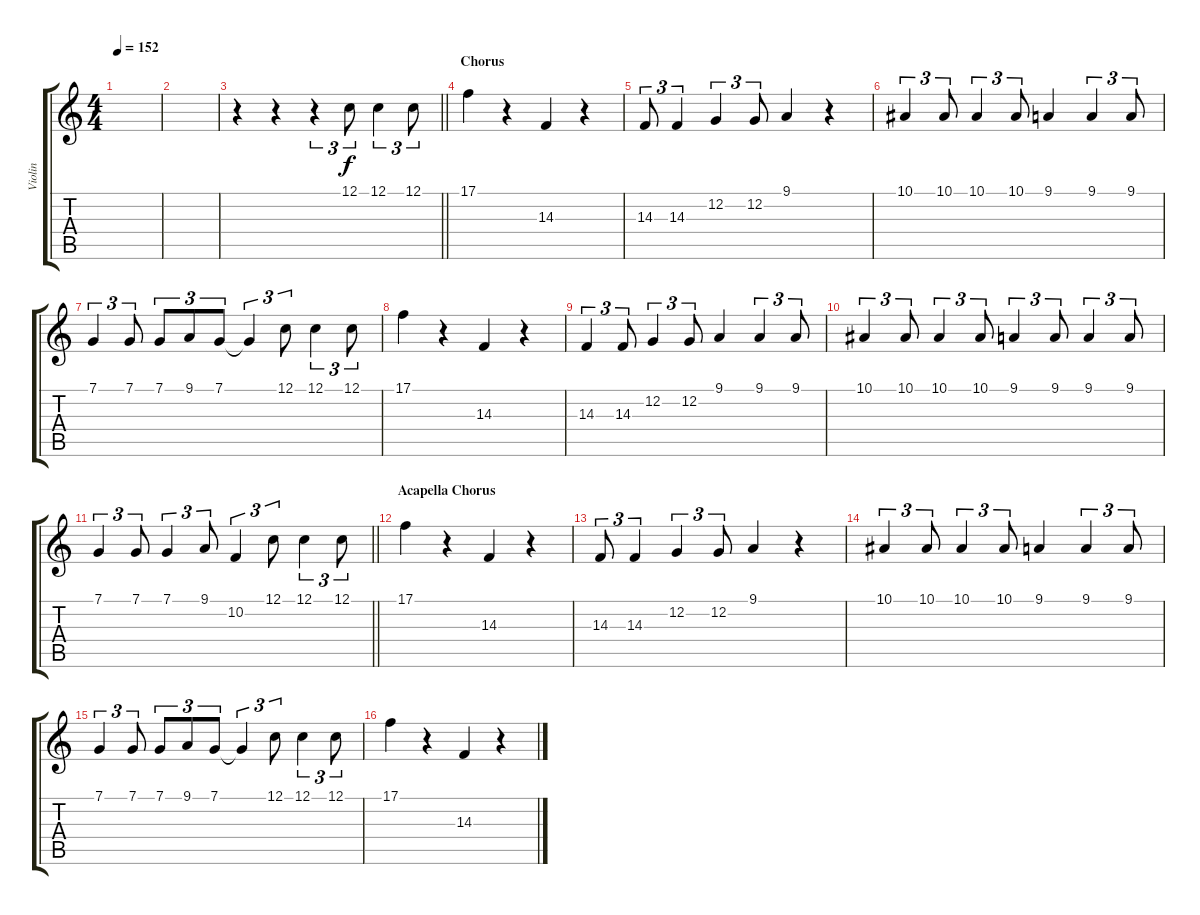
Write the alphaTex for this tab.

\track ("Violin" "Violin") {instrument violin}
\staff {score tabs}
\tuning (C4 G3 Eb3 Bb2 F2 C2) {hide}
\ts (4 4)
\tempo 152
\clef g2
\ks c
|
|
\barLineRight lightlight
r.4 r.4 r.4{tu (3 2)} 12.1.8{tu (3 2)} 12.1.4{tu (3 2)} 12.1.8{tu (3 2)} |
\section ("" "Chorus")
17.1.4 r.4 14.3.4 r.4 |
14.3.8{tu (3 2)} 14.3.4{tu (3 2)} 12.2.4{tu (3 2)} 12.2.8{tu (3 2)} 9.1.4 r.4 |
10.1.4{tu (3 2)} 10.1.8{tu (3 2)} 10.1.4{tu (3 2)} 10.1.8{tu (3 2)} 9.1.4 9.1.4{tu (3 2)} 9.1.8{tu (3 2)} |
7.1.4{tu (3 2)} 7.1.8{tu (3 2)} 7.1.8{tu (3 2)} 9.1.8{tu (3 2)} 7.1.8{tu (3 2)} 7.1{t}.4{tu (3 2)} 12.1.8{tu (3 2)} 12.1.4{tu (3 2)} 12.1.8{tu (3 2)} |
17.1.4 r.4 14.3.4 r.4 |
14.3.4{tu (3 2)} 14.3.8{tu (3 2)} 12.2.4{tu (3 2)} 12.2.8{tu (3 2)} 9.1.4 9.1.4{tu (3 2)} 9.1.8{tu (3 2)} |
10.1.4{tu (3 2)} 10.1.8{tu (3 2)} 10.1.4{tu (3 2)} 10.1.8{tu (3 2)} 9.1.4{tu (3 2)} 9.1.8{tu (3 2)} 9.1.4{tu (3 2)} 9.1.8{tu (3 2)} |
\barLineRight lightlight
7.1.4{tu (3 2)} 7.1.8{tu (3 2)} 7.1.4{tu (3 2)} 9.1.8{tu (3 2)} 10.2.4{tu (3 2)} 12.1.8{tu (3 2)} 12.1.4{tu (3 2)} 12.1.8{tu (3 2)} |
\section ("" "Acapella Chorus")
17.1.4 r.4 14.3.4 r.4 |
14.3.8{tu (3 2)} 14.3.4{tu (3 2)} 12.2.4{tu (3 2)} 12.2.8{tu (3 2)} 9.1.4 r.4 |
10.1.4{tu (3 2)} 10.1.8{tu (3 2)} 10.1.4{tu (3 2)} 10.1.8{tu (3 2)} 9.1.4 9.1.4{tu (3 2)} 9.1.8{tu (3 2)} |
7.1.4{tu (3 2)} 7.1.8{tu (3 2)} 7.1.8{tu (3 2)} 9.1.8{tu (3 2)} 7.1.8{tu (3 2)} 7.1{t}.4{tu (3 2)} 12.1.8{tu (3 2)} 12.1.4{tu (3 2)} 12.1.8{tu (3 2)} |
17.1.4 r.4 14.3.4 r.4
